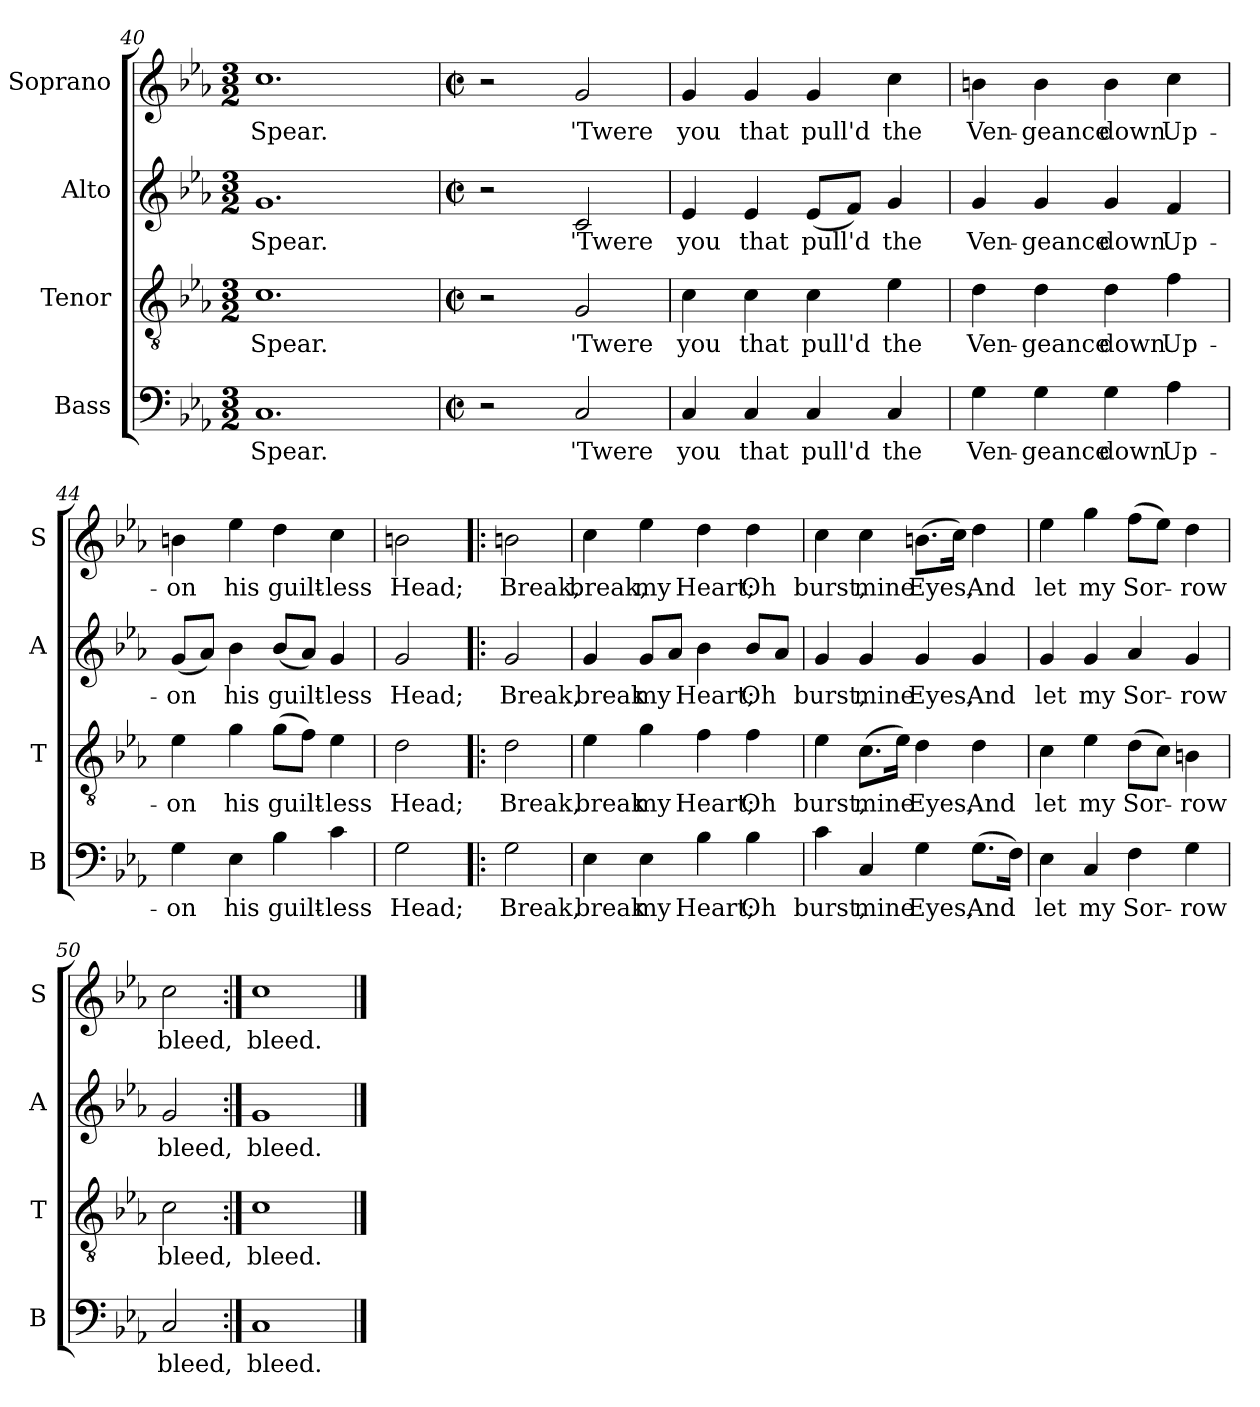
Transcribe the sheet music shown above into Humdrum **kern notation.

**kern	**text	**kern	**text	**kern	**text	**kern	**text
*part4	*part4	*part3	*part3	*part2	*part2	*part1	*part1
*staff4	*staff4	*staff3	*staff3	*staff2	*staff2	*staff1	*staff1
*I"Bass	*	*I"Tenor	*	*I"Alto	*	*I"Soprano	*
*I'B	*	*I'T	*	*I'A	*	*I'S	*
*clefF4	*	*clefGv2	*	*clefG2	*	*clefG2	*
*k[b-e-a-]	*	*k[b-e-a-]	*	*k[b-e-a-]	*	*k[b-e-a-]	*
*c:	*	*c:	*	*c:	*	*c:	*
*M3/2	*	*M3/2	*	*M3/2	*	*M3/2	*
=40	=40	=40	=40	=40	=40	=40	=40
1.C	Spear.	1.c	Spear.	1.g	Spear.	1.cc	Spear.
=41	=41	=41	=41	=41	=41	=41	=41
*M2/2	*	*M2/2	*	*M2/2	*	*M2/2	*
*met(c|)	*	*met(c|)	*	*met(c|)	*	*met(c|)	*
2r	.	2r	.	2r	.	2r	.
2C/	'Twere	2G/	'Twere	2c/	'Twere	2g/	'Twere
=42	=42	=42	=42	=42	=42	=42	=42
4C/	you	4c\	you	4e-/	you	4g/	you
4C/	that	4c\	that	4e-/	that	4g/	that
4C/	pull'd	4c\	pull'd	(8e-/L	pull'd	4g/	pull'd
.	.	.	.	8f/J)	.	.	.
4C/	the	4e-\	the	4g/	the	4cc\	the
!!LO:LB:g=z
=43	=43	=43	=43	=43	=43	=43	=43
4G\	Ven-	4d\	Ven-	4g/	Ven-	4bn\	Ven-
4G\	-geance	4d\	-geance	4g/	-geance	4b\	-geance
4G\	down	4d\	down	4g/	down	4b\	down
4A-\	Up-	4f\	Up-	4f/	Up-	4cc\	Up-
=44	=44	=44	=44	=44	=44	=44	=44
4G\	-on	4e-\	-on	(8g/L	-on	4bn\	-on
.	.	.	.	8a-/J)	.	.	.
4E-\	his	4g\	his	4b-\	his	4ee-\	his
4B-\	guilt-	(8g\L	guilt-	(8b-/L	guilt-	4dd\	guilt-
.	.	8f\J)	.	8a-/J)	.	.	.
4c\	-less	4e-\	-less	4g/	-less	4cc\	-less
=45	=45	=45	=45	=45	=45	=45	=45
2G\	Head;	2d\	Head;	2g/	Head;	2bn\	Head;
=46!|:	=46!|:	=46!|:	=46!|:	=46!|:	=46!|:	=46!|:	=46!|:
2G\	Break,	2d\	Break,	2g/	Break,	2bn\	Break,
=47	=47	=47	=47	=47	=47	=47	=47
4E-\	break	4e-\	break	4g/	break	4cc\	break,
4E-\	my	4g\	my	8g/L	my	4ee-\	my
.	.	.	.	8a-/J	.	.	.
4B-\	Heart;	4f\	Heart;	4b-\	Heart;	4dd\	Heart;
4B-\	Oh	4f\	Oh	8b-/L	Oh	4dd\	Oh
.	.	.	.	8a-/J	.	.	.
!!LO:PB:g=z
=48	=48	=48	=48	=48	=48	=48	=48
4c\	burst,	4e-\	burst,	4g/	burst,	4cc\	burst,
4C/	mine	(8.c\L	mine	4g/	mine	4cc\	mine
.	.	16e-\Jk)	.	.	.	.	.
4G\	Eyes,	4d\	Eyes,	4g/	Eyes,	(8.bn\L	Eyes,
.	.	.	.	.	.	16cc\Jk)	.
(8.G\L	And	4d\	And	4g/	And	4dd\	And
16F\Jk)	.	.	.	.	.	.	.
=49	=49	=49	=49	=49	=49	=49	=49
4E-\	let	4c\	let	4g/	let	4ee-\	let
4C/	my	4e-\	my	4g/	my	4gg\	my
4F\	Sor-	(8d\L	Sor-	4a-/	Sor-	(8ff\L	Sor-
.	.	8c\J)	.	.	.	8ee-\J)	.
4G\	-row	4Bn\	-row	4g/	-row	4dd\	-row
=50	=50	=50	=50	=50	=50	=50	=50
2C/	bleed,	2c\	bleed,	2g/	bleed,	2cc\	bleed,
=51:|!	=51:|!	=51:|!	=51:|!	=51:|!	=51:|!	=51:|!	=51:|!
1C	bleed.	1c	bleed.	1g	bleed.	1cc	bleed.
==	==	==	==	==	==	==	==
*-	*-	*-	*-	*-	*-	*-	*-
